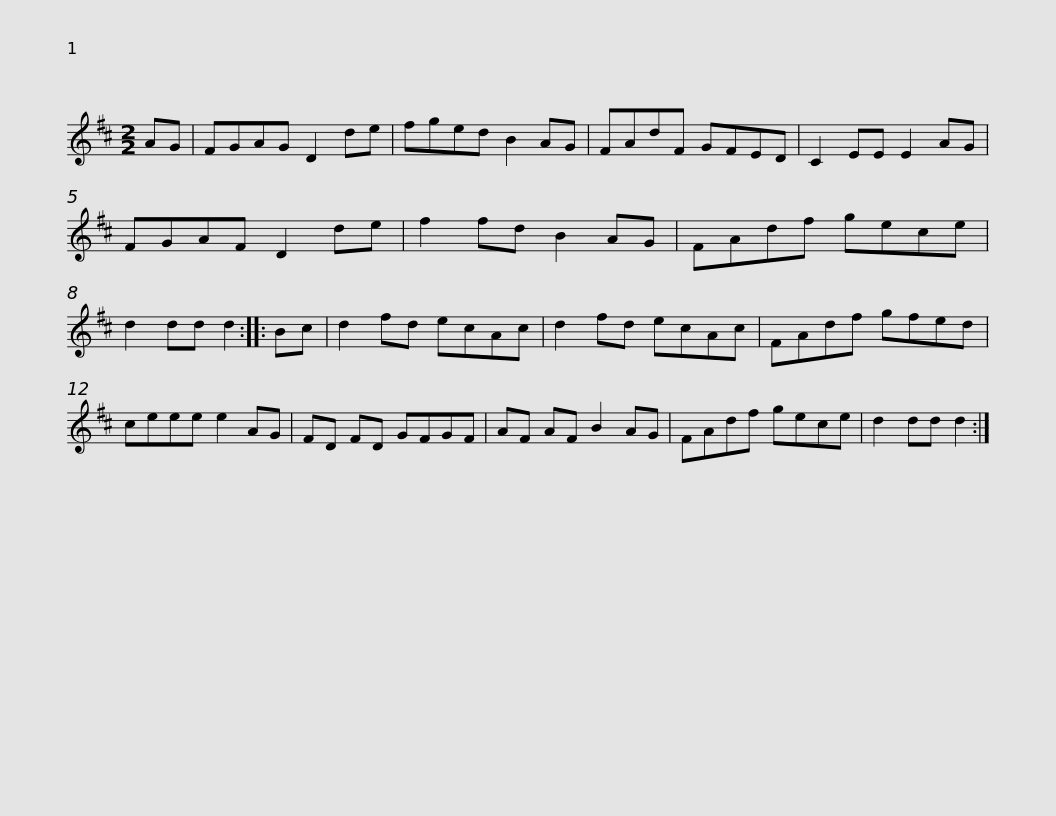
X:1
L:1/8
M:2/2
I:linebreak $
K:D
V:1 treble
V:1
 AG | FGAG D2 de | fged B2 AG | FAdF GFED | C2 EE E2 AG | %5
 FGAF D2 de | f2 fd B2 AG |$ FAdf gece | d2 dd d2 :: Bc | %10
 d2 fd ecAc | d2 fd ecAc | FAdf gfed | ceee e2 AG |$ FD FD GFGF | %15
 AF AF B2 AG | FAdf gece | d2 dd d2 :| %18
